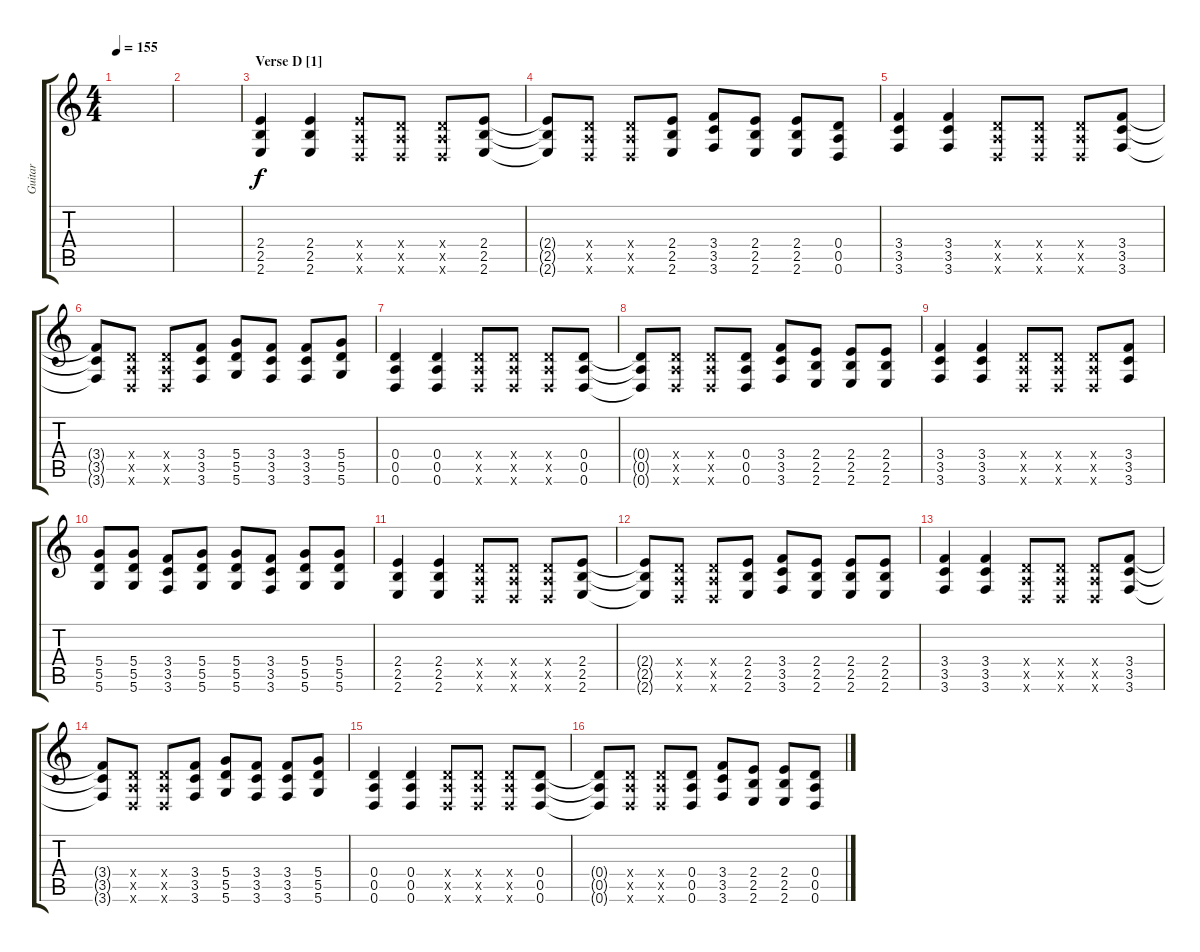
\track ("Guitar" "Guitar") {instrument overdrivenguitar}
\staff {score tabs}
\tuning (E4 B3 G3 D3 A2 D2) {hide}
\ts (4 4)
\tempo 155
\clef g2
\ks c
|
|
\section ("" "Verse D [1]")
(2.4 2.5 2.6).4 (2.4 2.5 2.6).4 (2.4{x} 0.5{x} 0.6{x}).8 (0.4{x} 0.5{x} 0.6{x}).8 (0.4{x} 0.5{x} 0.6{x}).8 (2.4 2.5 2.6).8 |
(2.4{t} 2.5{t} 2.6{t}).8 (0.4{x} 0.5{x} 0.6{x}).8 (0.4{x} 0.5{x} 0.6{x}).8 (2.4 2.5 2.6).8 (3.4 3.5 3.6).8 (2.4 2.5 2.6).8 (2.4 2.5 2.6).8 (0.4 0.5 0.6).8 |
(3.4 3.5 3.6).4 (3.4 3.5 3.6).4 (0.4{x} 0.5{x} 0.6{x}).8 (0.4{x} 0.5{x} 0.6{x}).8 (0.4{x} 0.5{x} 0.6{x}).8 (3.4 3.5 3.6).8 |
(3.4{t} 3.5{t} 3.6{t}).8 (0.4{x} 0.5{x} 0.6{x}).8 (0.4{x} 0.5{x} 0.6{x}).8 (3.4 3.5 3.6).8 (5.4 5.5 5.6).8 (3.4 3.5 3.6).8 (3.4 3.5 3.6).8 (5.4 5.5 5.6).8 |
(0.4 0.5 0.6).4 (0.4 0.5 0.6).4 (0.4{x} 0.5{x} 0.6{x}).8 (0.4{x} 0.5{x} 0.6{x}).8 (0.4{x} 0.5{x} 0.6{x}).8 (0.4 0.5 0.6).8 |
(0.4{t} 0.5{t} 0.6{t}).8 (0.4{x} 0.5{x} 0.6{x}).8 (0.4{x} 0.5{x} 0.6{x}).8 (0.4 0.5 0.6).8 (3.4 3.5 3.6).8 (2.4 2.5 2.6).8 (2.4 2.5 2.6).8 (2.4 2.5 2.6).8 |
(3.4 3.5 3.6).4 (3.4 3.5 3.6).4 (0.4{x} 0.5{x} 0.6{x}).8 (0.4{x} 0.5{x} 0.6{x}).8 (0.4{x} 0.5{x} 0.6{x}).8 (3.4 3.5 3.6).8 |
(5.4 5.5 5.6).8 (5.4 5.5 5.6).8 (3.4 3.5 3.6).8 (5.4 5.5 5.6).8 (5.4 5.5 5.6).8 (3.4 3.5 3.6).8 (5.4 5.5 5.6).8 (5.4 5.5 5.6).8 |
(2.4 2.5 2.6).4 (2.4 2.5 2.6).4 (0.4{x} 0.5{x} 0.6{x}).8 (0.4{x} 0.5{x} 0.6{x}).8 (0.4{x} 0.5{x} 0.6{x}).8 (2.4 2.5 2.6).8 |
(2.4{t} 2.5{t} 2.6{t}).8 (0.4{x} 0.5{x} 0.6{x}).8 (0.4{x} 0.5{x} 0.6{x}).8 (2.4 2.5 2.6).8 (3.4 3.5 3.6).8 (2.4 2.5 2.6).8 (2.4 2.5 2.6).8 (2.4 2.5 2.6).8 |
(3.4 3.5 3.6).4 (3.4 3.5 3.6).4 (0.4{x} 0.5{x} 0.6{x}).8 (0.4{x} 0.5{x} 0.6{x}).8 (0.4{x} 0.5{x} 0.6{x}).8 (3.4 3.5 3.6).8 |
(3.4{t} 3.5{t} 3.6{t}).8 (0.4{x} 0.5{x} 0.6{x}).8 (0.4{x} 0.5{x} 0.6{x}).8 (3.4 3.5 3.6).8 (5.4 5.5 5.6).8 (3.4 3.5 3.6).8 (3.4 3.5 3.6).8 (5.4 5.5 5.6).8 |
(0.4 0.5 0.6).4 (0.4 0.5 0.6).4 (0.4{x} 0.5{x} 0.6{x}).8 (0.4{x} 0.5{x} 0.6{x}).8 (0.4{x} 0.5{x} 0.6{x}).8 (0.4 0.5 0.6).8 |
(0.4{t} 0.5{t} 0.6{t}).8 (0.4{x} 0.5{x} 0.6{x}).8 (0.4{x} 0.5{x} 0.6{x}).8 (0.4 0.5 0.6).8 (3.4 3.5 3.6).8 (2.4 2.5 2.6).8 (2.4 2.5 2.6).8 (0.4 0.5 0.6).8
